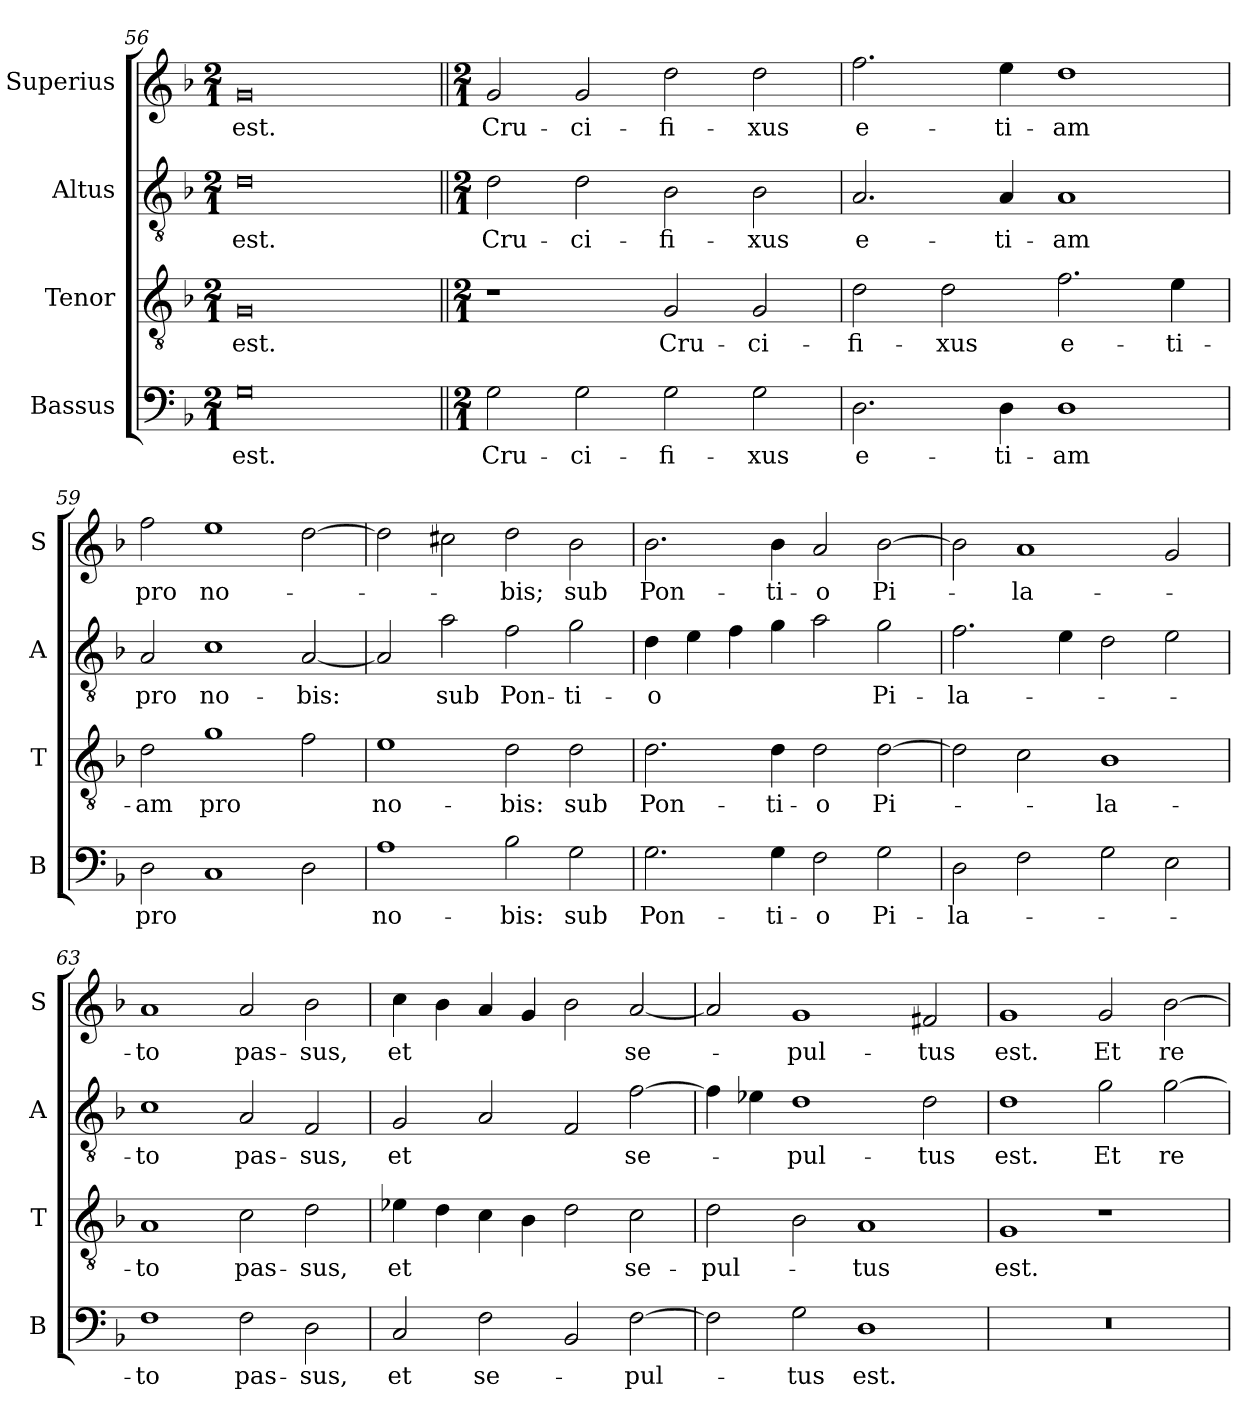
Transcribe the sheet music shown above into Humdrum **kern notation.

**kern	**text	**kern	**text	**kern	**text	**kern	**text
*part4	*part4	*part3	*part3	*part2	*part2	*part1	*part1
*staff4	*staff4	*staff3	*staff3	*staff2	*staff2	*staff1	*staff1
*I"Bassus	*	*I"Tenor	*	*I"Altus	*	*I"Superius	*
*I'B	*	*I'T	*	*I'A	*	*I'S	*
*clefF4	*	*clefGv2	*	*clefGv2	*	*clefG2	*
*k[b-]	*	*k[b-]	*	*k[b-]	*	*k[b-]	*
*M2/1	*	*M2/1	*	*M2/1	*	*M2/1	*
=56	=56	=56	=56	=56	=56	=56	=56
0G	est.	0G	est.	0d	est.	0g	est.
=57||	=57||	=57||	=57||	=57||	=57||	=57||	=57||
*M2/1	*	*M2/1	*	*M2/1	*	*M2/1	*
2G	Cru-	1r	.	2d	Cru-	2g	Cru-
2G	-ci-	.	.	2d	-ci-	2g	-ci-
2G	-fi-	2G	Cru-	2B-	-fi-	2dd	-fi-
2G	-xus	2G	-ci-	2B-	-xus	2dd	-xus
=58	=58	=58	=58	=58	=58	=58	=58
2.D	e-	2d	-fi-	2.A	e-	2.ff	e-
.	.	2d	-xus	.	.	.	.
4D	-ti-	.	.	4A	-ti-	4ee	-ti-
1D	-am	2.f	e-	1A	-am	1dd	-am
.	.	4e	-ti-	.	.	.	.
=59	=59	=59	=59	=59	=59	=59	=59
2D	pro	2d	-am	2A	pro	2ff	pro
1C	.	1g	pro	1c	no-	1ee	no-
2D	.	2f	.	[2A	-bis:	[2dd	.
=60	=60	=60	=60	=60	=60	=60	=60
1A	no-	1e	no-	2A]	.	2dd]	.
.	.	.	.	2a	sub	2cc#X	.
2B-	-bis:	2d	-bis:	2f	Pon-	2dd	-bis;
2G	sub	2d	sub	2g	-ti-	2b-	sub
=61	=61	=61	=61	=61	=61	=61	=61
2.G	Pon-	2.d	Pon-	4d	-o	2.b-	Pon-
.	.	.	.	4e	.	.	.
.	.	.	.	4f	.	.	.
4G	-ti-	4d	-ti-	4g	.	4b-	-ti-
2F	-o	2d	-o	2a	.	2a	-o
2G	Pi-	[2d	Pi-	2g	Pi-	[2b-	Pi-
=62	=62	=62	=62	=62	=62	=62	=62
2D	-la-	2d]	.	2.f	-la-	2b-]	.
2F	.	2c	.	.	.	1a	-la-
.	.	.	.	4e	.	.	.
2G	.	1B-	-la-	2d	.	.	.
2E	.	.	.	2e	.	2g	.
=63	=63	=63	=63	=63	=63	=63	=63
1F	-to	1A	-to	1c	-to	1a	-to
2F	pas-	2c	pas-	2A	pas-	2a	pas-
2D	-sus,	2d	-sus,	2F	-sus,	2b-	-sus,
=64	=64	=64	=64	=64	=64	=64	=64
2C	et	4e-X	et	2G	et	4cc	et
.	.	4d	.	.	.	4b-	.
2F	se-	4c	.	2A	.	4a	.
.	.	4B-	.	.	.	4g	.
2BB-	.	2d	.	2F	.	2b-	.
[2F	-pul-	2c	se-	[2f	se-	[2a	se-
=65	=65	=65	=65	=65	=65	=65	=65
2F]	.	2d	-pul-	4f]	.	2a]	.
.	.	.	.	4e-i	.	.	.
2G	-tus	2B-	.	1d	-pul-	1g	-pul-
1D	est.	1A	-tus	.	.	.	.
.	.	.	.	2d	-tus	2f#X	-tus
=66	=66	=66	=66	=66	=66	=66	=66
0r	.	1G	est.	1d	est.	1g	est.
.	.	1r	.	2g	Et	2g	Et
.	.	.	.	[2g	re-	[2b-	re-
=	=	=	=	=	=	=	=
*-	*-	*-	*-	*-	*-	*-	*-
